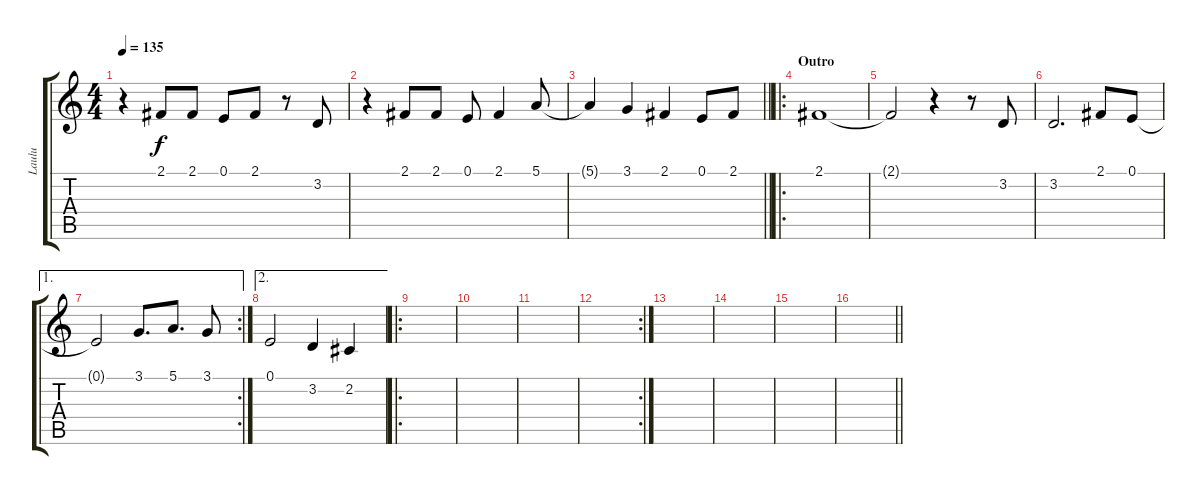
\track ("Laulu" "Laulu") {instrument lead6voice}
\staff {score tabs}
\tuning (E4 B3 G3 D3 A2 E2) {hide}
\ts (4 4)
\tempo 135
\clef g2
\ks c
r.4{dy f} 2.1.8 2.1.8 0.1.8 2.1.8 r.8 3.2.8 |
r.4 2.1.8 2.1.8 0.1.8 2.1.4 5.1.8 |
\barLineRight lightlight
5.1{t}.4 3.1.4 2.1.4 0.1.8 2.1.8 |
\ro
\section ("" "Outro")
2.1.1 |
2.1{t}.2 r.4 r.8 3.2.8 |
3.2.2{d} 2.1.8 0.1.8 |
\ae 1
\rc 2
0.1{t}.2 3.1.8{d} 5.1.8{d} 3.1.8 |
\ae 2
0.1.2 3.2.4 2.2.4 |
\ro
|
|
|
\rc 2
|
|
|
|
\barLineRight lightlight
